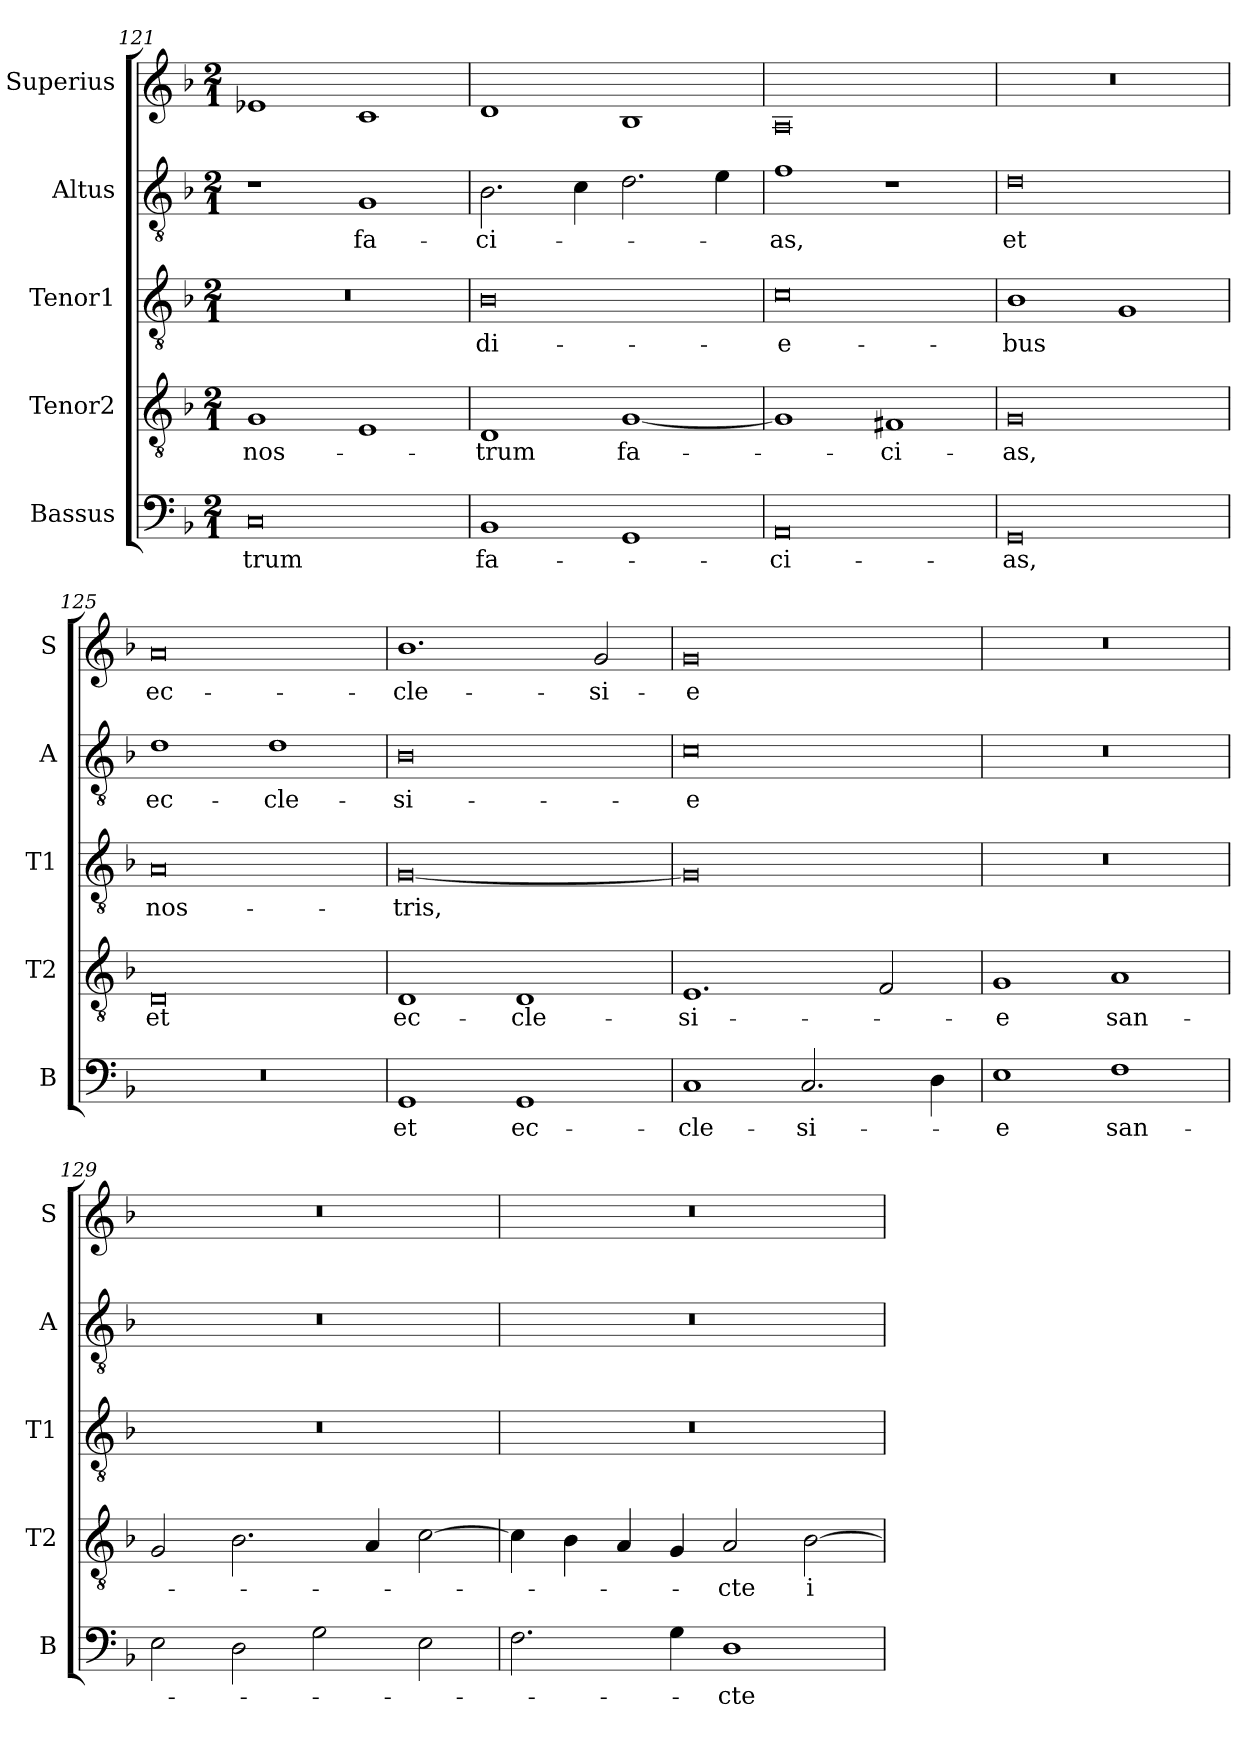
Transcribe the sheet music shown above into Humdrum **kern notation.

**kern	**text	**kern	**text	**kern	**text	**kern	**text	**kern	**text
*part5	*part5	*part4	*part4	*part3	*part3	*part2	*part2	*part1	*part1
*staff5	*staff5	*staff4	*staff4	*staff3	*staff3	*staff2	*staff2	*staff1	*staff1
*I"Bassus	*	*I"Tenor2	*	*I"Tenor1	*	*I"Altus	*	*I"Superius	*
*I'B	*	*I'T2	*	*I'T1	*	*I'A	*	*I'S	*
*clefF4	*	*clefGv2	*	*clefGv2	*	*clefGv2	*	*clefG2	*
*k[b-]	*	*k[b-]	*	*k[b-]	*	*k[b-]	*	*k[b-]	*
*M2/1	*	*M2/1	*	*M2/1	*	*M2/1	*	*M2/1	*
=121	=121	=121	=121	=121	=121	=121	=121	=121	=121
0C	-trum	1G	nos-	0r	.	1r	.	1e-X	.
.	.	1E	.	.	.	1G	fa-	1c	.
=122	=122	=122	=122	=122	=122	=122	=122	=122	=122
1BB-	fa-	1D	-trum	0B-	di-	2.B-\	-ci-	1d	.
.	.	.	.	.	.	4c\	.	.	.
1GG	.	[1G	fa-	.	.	2.d\	.	1B-	.
.	.	.	.	.	.	4e\	.	.	.
=123	=123	=123	=123	=123	=123	=123	=123	=123	=123
0AA	-ci-	1G]	.	0c	-e-	1f	-as,	0A	.
.	.	1F#X	-ci-	.	.	1r	.	.	.
=124	=124	=124	=124	=124	=124	=124	=124	=124	=124
0GG	-as,	0G	-as,	1B-	-bus	0d	et	0r	.
.	.	.	.	1G	.	.	.	.	.
=125	=125	=125	=125	=125	=125	=125	=125	=125	=125
0r	.	0D	et	0A	nos-	1d	ec-	0a	ec-
.	.	.	.	.	.	1d	-cle-	.	.
=126	=126	=126	=126	=126	=126	=126	=126	=126	=126
1GG	et	1D	ec-	[0G	-tris,	0B-	-si-	1.b-	-cle-
1GG	ec-	1D	-cle-	.	.	.	.	.	.
.	.	.	.	.	.	.	.	2g/	-si-
=127	=127	=127	=127	=127	=127	=127	=127	=127	=127
1C	-cle-	1.E	-si-	0G]	.	0c	-e	0g	-e
2.C/	-si-	.	.	.	.	.	.	.	.
.	.	2F/	.	.	.	.	.	.	.
4D\	.	.	.	.	.	.	.	.	.
=128	=128	=128	=128	=128	=128	=128	=128	=128	=128
1E	-e	1G	-e	0r	.	0r	.	0r	.
1F	san-	1A	san-	.	.	.	.	.	.
=129	=129	=129	=129	=129	=129	=129	=129	=129	=129
2E\	.	2G/	.	0r	.	0r	.	0r	.
2D\	.	2.B-\	.	.	.	.	.	.	.
2G\	.	.	.	.	.	.	.	.	.
.	.	4A/	.	.	.	.	.	.	.
2E\	.	[2c\	.	.	.	.	.	.	.
=130	=130	=130	=130	=130	=130	=130	=130	=130	=130
2.F\	.	4c\]	.	0r	.	0r	.	0r	.
.	.	4B-\	.	.	.	.	.	.	.
.	.	4A/	.	.	.	.	.	.	.
4G\	.	4G/	.	.	.	.	.	.	.
1D	-cte	2A/	-cte	.	.	.	.	.	.
.	.	[2B-\	i-	.	.	.	.	.	.
=	=	=	=	=	=	=	=	=	=
*-	*-	*-	*-	*-	*-	*-	*-	*-	*-
